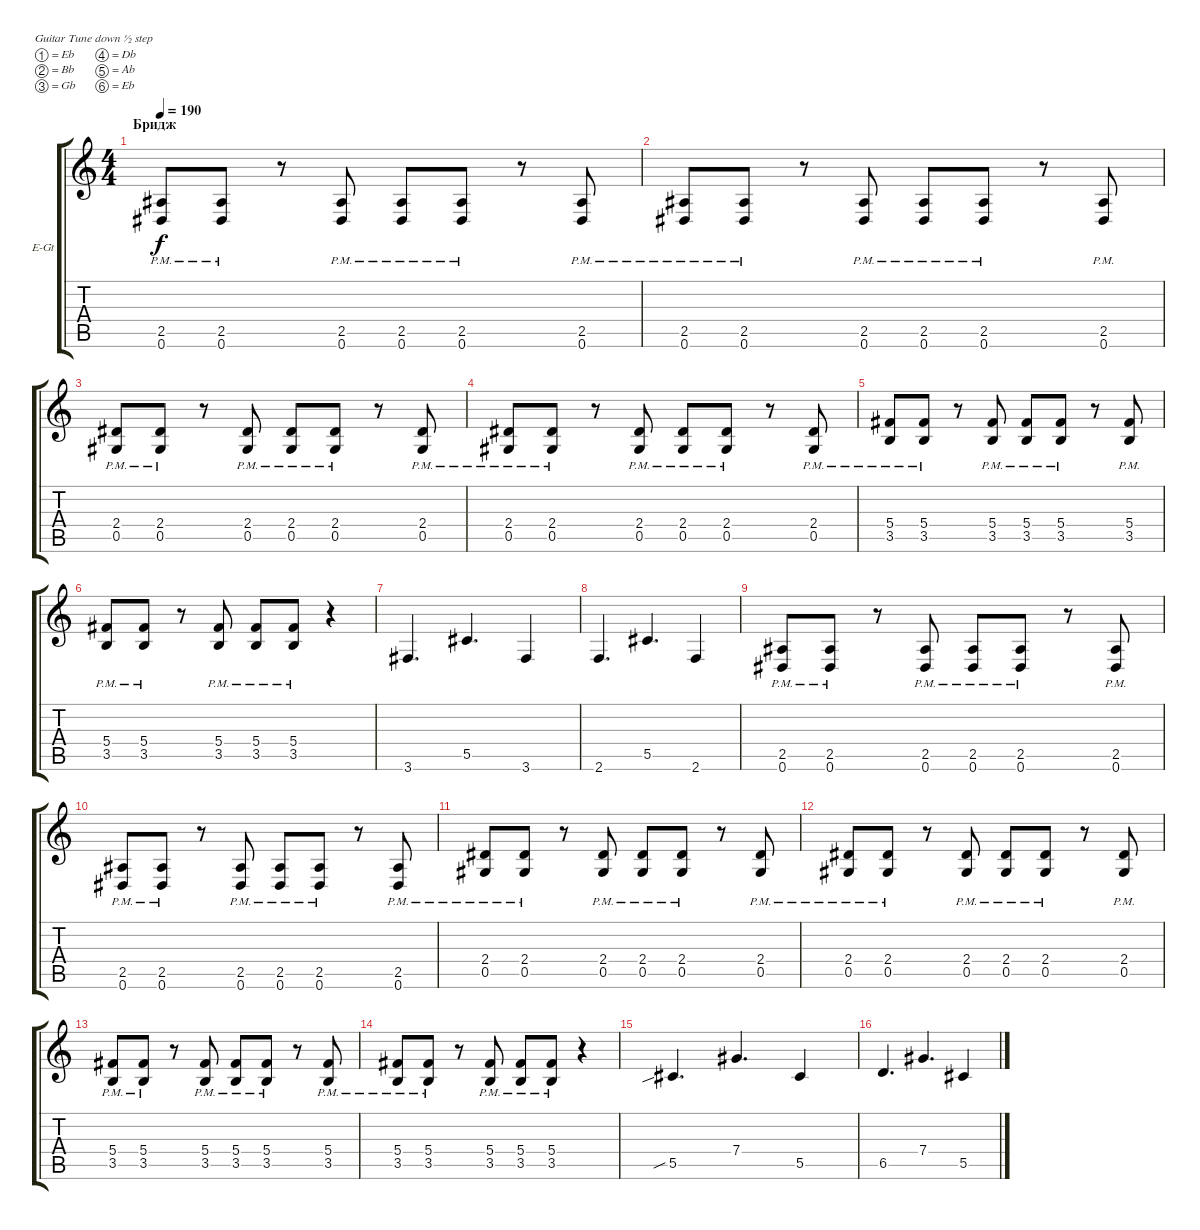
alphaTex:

\bracketExtendMode groupsimilarinstruments
\firstSystemTrackNameOrientation horizontal
\otherSystemsTrackNameOrientation horizontal
\track ("Сергей Попов" "E-Gt") {instrument distortionguitar}
\staff {score tabs}
\tuning (Eb4 Bb3 Gb3 Db3 Ab2 Eb2)
\ts (4 4)
\section ("" "Бридж")
\tempo 190
\clef g2
\ks c
(2.5{pm} 0.6{pm}).8{dy f} (2.5{pm} 0.6{pm}).8 r.8 (2.5{pm} 0.6{pm}).8 (2.5{pm} 0.6{pm}).8 (2.5{pm} 0.6{pm}).8 r.8 (2.5{pm} 0.6{pm}).8 |
(2.5{pm} 0.6{pm}).8 (2.5{pm} 0.6{pm}).8 r.8 (2.5{pm} 0.6{pm}).8 (2.5{pm} 0.6{pm}).8 (2.5{pm} 0.6{pm}).8 r.8 (2.5{pm} 0.6{pm}).8 |
(2.4{pm} 0.5{pm}).8 (2.4{pm} 0.5{pm}).8 r.8 (2.4{pm} 0.5{pm}).8 (2.4{pm} 0.5{pm}).8 (2.4{pm} 0.5{pm}).8 r.8 (2.4{pm} 0.5{pm}).8 |
(2.4{pm} 0.5{pm}).8 (2.4{pm} 0.5{pm}).8 r.8 (2.4{pm} 0.5{pm}).8 (2.4{pm} 0.5{pm}).8 (2.4{pm} 0.5{pm}).8 r.8 (2.4{pm} 0.5{pm}).8 |
(5.4{pm} 3.5{pm}).8 (5.4{pm} 3.5{pm}).8 r.8 (5.4{pm} 3.5{pm}).8 (5.4{pm} 3.5{pm}).8 (5.4{pm} 3.5{pm}).8 r.8 (5.4{pm} 3.5{pm}).8 |
(5.4{pm} 3.5{pm}).8 (5.4{pm} 3.5{pm}).8 r.8 (5.4{pm} 3.5{pm}).8 (5.4{pm} 3.5{pm}).8 (5.4{pm} 3.5{pm}).8 r.4 |
3.6.4{d} 5.5.4{d} 3.6.4 |
2.6.4{d} 5.5.4{d} 2.6.4 |
(2.5{pm} 0.6{pm}).8 (2.5{pm} 0.6{pm}).8 r.8 (2.5{pm} 0.6{pm}).8 (2.5{pm} 0.6{pm}).8 (2.5{pm} 0.6{pm}).8 r.8 (2.5{pm} 0.6{pm}).8 |
(2.5{pm} 0.6{pm}).8 (2.5{pm} 0.6{pm}).8 r.8 (2.5{pm} 0.6{pm}).8 (2.5{pm} 0.6{pm}).8 (2.5{pm} 0.6{pm}).8 r.8 (2.5{pm} 0.6{pm}).8 |
(2.4{pm} 0.5{pm}).8 (2.4{pm} 0.5{pm}).8 r.8 (2.4{pm} 0.5{pm}).8 (2.4{pm} 0.5{pm}).8 (2.4{pm} 0.5{pm}).8 r.8 (2.4{pm} 0.5{pm}).8 |
(2.4{pm} 0.5{pm}).8 (2.4{pm} 0.5{pm}).8 r.8 (2.4{pm} 0.5{pm}).8 (2.4{pm} 0.5{pm}).8 (2.4{pm} 0.5{pm}).8 r.8 (2.4{pm} 0.5{pm}).8 |
(5.4{pm} 3.5{pm}).8 (5.4{pm} 3.5{pm}).8 r.8 (5.4{pm} 3.5{pm}).8 (5.4{pm} 3.5{pm}).8 (5.4{pm} 3.5{pm}).8 r.8 (5.4{pm} 3.5{pm}).8 |
(5.4{pm} 3.5{pm}).8 (5.4{pm} 3.5{pm}).8 r.8 (5.4{pm} 3.5{pm}).8 (5.4{pm} 3.5{pm}).8 (5.4{pm} 3.5{pm}).8 r.4 |
5.5{sib}.4{d} 7.4.4{d} 5.5.4 |
6.5.4{d} 7.4.4{d} 5.5.4
